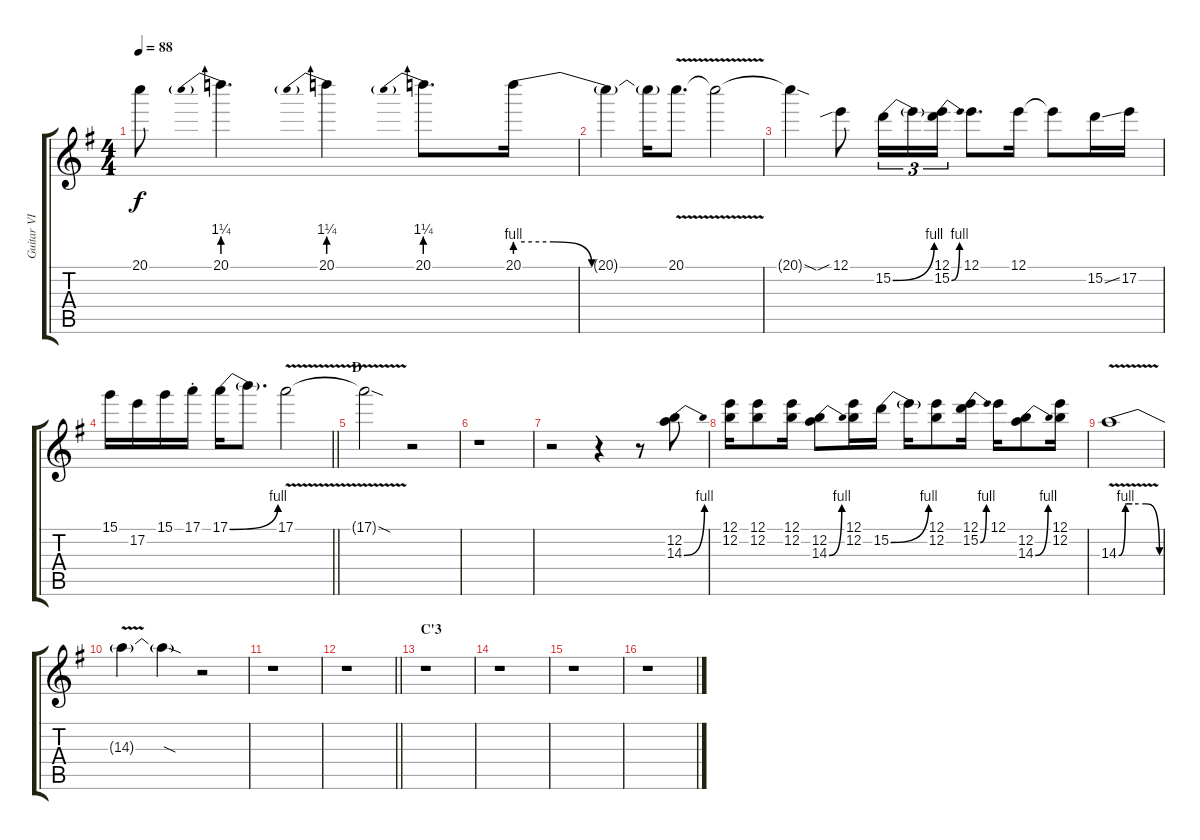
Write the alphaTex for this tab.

\track ("Guitar VI" "Guitar VI") {instrument overdrivenguitar}
\staff {score tabs}
\tuning (E4 B3 G3 D3 A2 E2) {hide}
\ts (4 4)
\tempo 88
\clef g2
\ks g
20.1{t}.8{dy f} 20.1{be (prebend 0 5 60 5)}.4{d} 20.1{be (prebend 0 5 60 5)}.4 20.1{be (prebend 0 5 60 5)}.8{d} 20.1{be (custom 0 4 15 4 30 0 60 0)}.16 |
20.1{t}.4 20.1{t}.16 20.1{v}.8{d} 20.1{t}.2 |
20.1{sod t}.4 12.1{sib}.8 15.2{be (bend 0 0 60 4)}.16{tu (3 2)} 15.2{t}.16{tu (3 2)} (12.1 15.2{be (bend 0 0 60 4)}).16{tu (3 2)} 12.1.8{d} 12.1.16 12.1{t}.8 15.2{ss}.16 17.2.16 |
\barLineRight lightlight
15.1.16 17.2.16 15.1.16 17.1{st}.16 17.1{be (bend 0 0 60 4)}.16 17.1{t}.8{d} 17.1{v}.2 |
\section ("" "D")
17.1{sod t}.2 r.2 |
r.1 |
r.2 r.4 r.8 (12.2 14.3{be (bend 0 0 60 4)}).8 |
(12.1 12.2).16 (12.1 12.2).8 (12.1 12.2).16 (12.2 14.3{be (bend 0 0 60 4)}).8 (12.1 12.2).16 15.2{be (bend 0 0 60 4)}.16 15.2{t}.16 (12.1 12.2).8 (12.1 15.2{be (bend 0 0 60 4)}).16 12.1.16 (12.2 14.3{be (bend 0 0 60 4)}).8 (12.1 12.2).16 |
14.3{be (custom 0 0 10 4 20 4 40 4 60 0) v}.1 |
14.3{t}.4 14.3{sod t}.4 r.2 |
r.1 |
\barLineRight lightlight
r.1 |
\section ("" "C'3")
r.1 |
r.1 |
r.1 |
r.1
